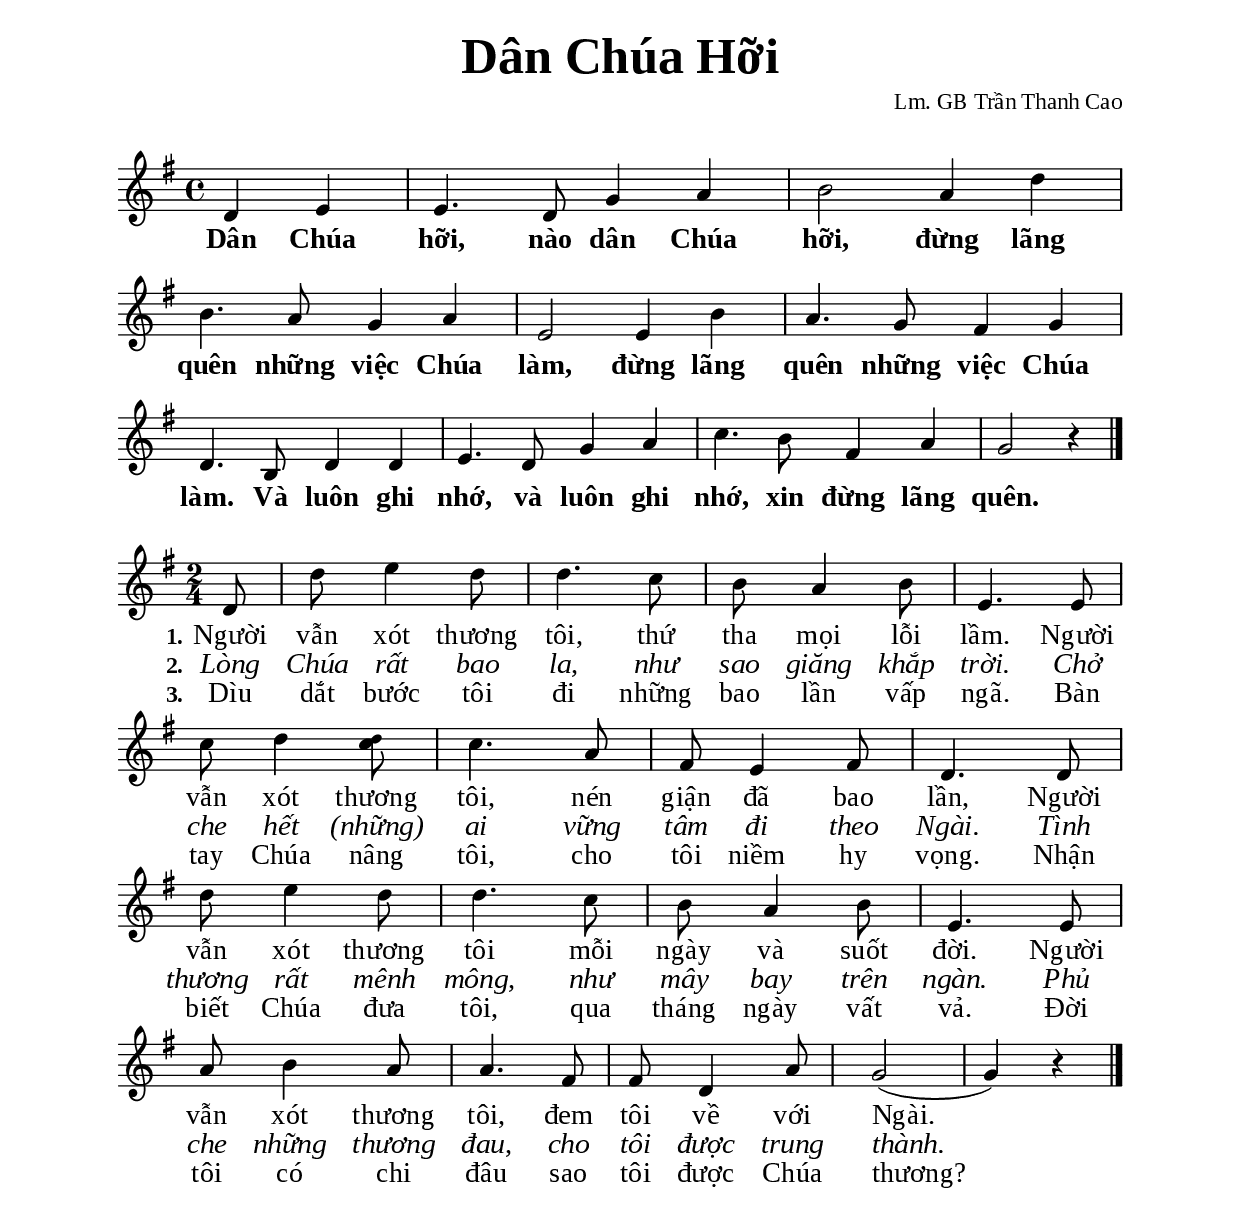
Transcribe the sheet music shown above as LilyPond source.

% Cài đặt chung
\version "2.22.1"
\include "english.ly"

\header {
  title = \markup { \fontsize #3 "Dân Chúa Hỡi" }
  poet = " "
  composer = "Lm. GB Trần Thanh Cao"
  arranger = " "
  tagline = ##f
}


\paper {
  #(set-paper-size "a4")
  top-margin = 10\mm
  bottom-margin = 10\mm
  left-margin = 20\mm
  right-margin = 20\mm
  indent = #0
  #(define fonts
    (make-pango-font-tree
      "Liberation Serif"
      "Liberation Serif"
      "Liberation Serif"
      (/ 20 20)))
  page-count = #1
}

% Nhạc điệp khúc
nhacDiepKhuc = \relative c' {
  \partial 2 d4 e |
  e4. d8 g4 a |
  b2 a4 d |
  b4. a8 g4 a |
  e2 e4 b' |
  a4. g8 fs4 g |
  d4. b8 d4 d |
  e4. d8 g4 a |
  c4. b8 fs4 a |
  g2 r4 \bar "|."
}

% Nhạc phiên khúc
nhacPhienKhuc = \relative c' {
  \partial 8 d8 |
  d'8 e4 d8 |
  d4. c8 |
  b a4 b8 |
  e,4. e8 |
  c' d4 <c \tweak font-size #-2 d>8 |
  c4. a8 |
  fs e4 fs8 |
  d4. d8 |
  d'8 e4 d8 |
  d4. c8 |
  b a4 b8 |
  e,4. e8 |
  a b4 a8 |
  a4. fs8 |
  fs d4 a'8 |
  g2 ( |
  g4) r \bar "|."
}

% Lời điệp khúc
loiDiepKhuc = \lyricmode {
  Dân Chúa hỡi, nào dân Chúa hỡi,
  đừng lãng quên những việc Chúa làm,
  đừng lãng quên những việc Chúa làm.
  Và luôn ghi nhớ, và luôn ghi nhớ,
  xin đừng lãng quên.
}

% Lời phiên khúc
loiPhienKhucMot = \lyricmode {
  \set stanza = #"1."
  Người vẫn xót thương tôi,
  thứ tha mọi lỗi lầm.
  Người vẫn xót thương tôi,
  nén giận đã bao lần,
  Người vẫn xót thương tôi
  mỗi ngày và suốt đời.
  Người vẫn xót thương tôi,
  đem tôi về với Ngài.
}

loiPhienKhucHai = \lyricmode {
  \override Lyrics.LyricText.font-shape = #'italic
  \set stanza = #"2."
  Lòng Chúa rất bao la,
  như sao giăng khắp trời.
  Chở che hết (những) ai vững tâm đi theo Ngài.
  Tình thương rất mênh mông,
  như mây bay trên ngàn.
  Phủ che những thương đau,
  cho tôi được trung thành.
}

loiPhienKhucBa = \lyricmode {
  \set stanza = #"3."
  Dìu dắt bước tôi đi
  những bao lần vấp ngã.
  Bàn tay Chúa nâng tôi,
  cho tôi niềm hy vọng.
  Nhận biết Chúa đưa tôi,
  qua tháng ngày vất vả.
  Đời tôi có chi đâu
  sao tôi được Chúa thương?
}


% Dàn trang
\score {
  \new ChoirStaff <<
    \new Staff = diepKhuc \with {
        \consists "Merge_rests_engraver"
        %\magnifyStaff #(magstep +1)
      }
      <<
      \new Voice = beSop {
        \key g \major \time 4/4 \stemNeutral \nhacDiepKhuc
      }
    >>
    \new Lyrics \lyricsto beSop \loiDiepKhuc
  >>
  \layout {
    \override Lyrics.LyricText.font-series = #'bold
    \override Lyrics.LyricText.font-size = #+2
    \override Lyrics.LyricSpace.minimum-distance = #1.6
    \override Score.BarNumber.break-visibility = ##(#f #f #f)
    \override Score.SpacingSpanner.uniform-stretching = ##t
  }
}

\score {
  \new ChoirStaff <<
    \new Staff = phienKhuc \with {
        %\magnifyStaff #(magstep +1)
      }
      <<
      \new Voice = beSop {
        \key g \major \time 2/4 \nhacPhienKhuc
      }
    >>
    \new Lyrics \lyricsto beSop \loiPhienKhucMot
    \new Lyrics \lyricsto beSop \loiPhienKhucHai
    \new Lyrics \lyricsto beSop \loiPhienKhucBa
  >>
  \layout {
    %\override Staff.TimeSignature.transparent = ##t
    \override Lyrics.LyricText.font-size = #+2
    \override Lyrics.LyricSpace.minimum-distance = #2.5
    \override Score.BarNumber.break-visibility = ##(#f #f #f)
    \override Score.SpacingSpanner.uniform-stretching = ##t
  } 
}
